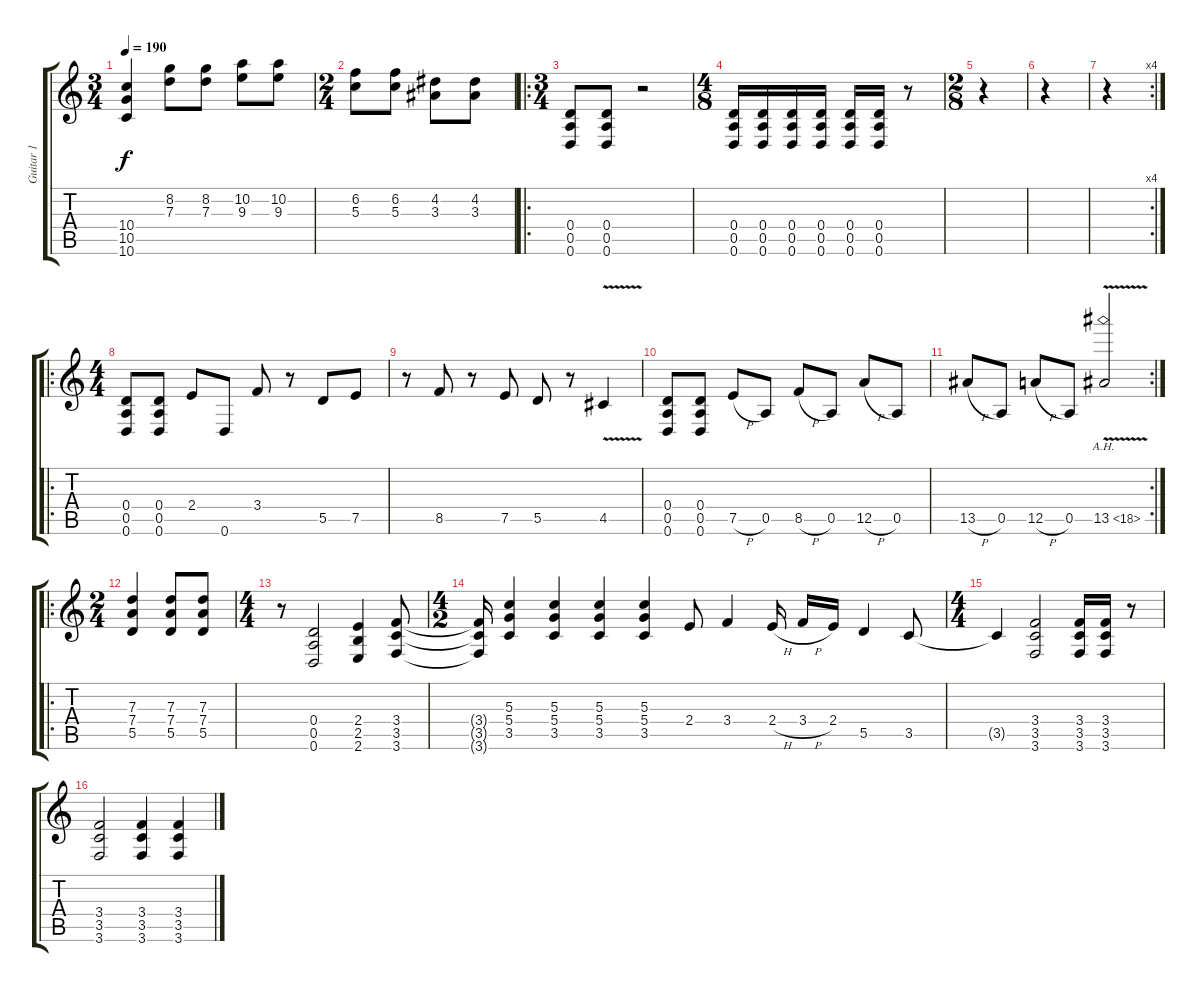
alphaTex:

\track ("Guitar 1" "Guitar 1") {instrument overdrivenguitar}
\staff {score tabs}
\tuning (E4 B3 G3 D3 A2 D2) {hide}
\ts (3 4)
\tempo 190
\clef g2
\ks c
(10.4 10.5 10.6).4{dy f} (8.2 7.3).8 (8.2 7.3).8 (10.2 9.3).8 (10.2 9.3).8 |
\ts (2 4)
(6.2 5.3).8 (6.2 5.3).8 (4.2 3.3).8 (4.2 3.3).8 |
\ro
\ts (3 4)
(0.4 0.5 0.6).8 (0.4 0.5 0.6).8 r.2 |
\ts (4 8)
(0.4 0.5 0.6).16 (0.4 0.5 0.6).16 (0.4 0.5 0.6).16 (0.4 0.5 0.6).16 (0.4 0.5 0.6).16 (0.4 0.5 0.6).16 r.8 |
\ts (2 8)
r.4 |
r.4 |
\rc 4
r.4 |
\ro
\ts (4 4)
(0.4 0.5 0.6).8 (0.4 0.5 0.6).8 2.4.8 0.6.8 3.4.8 r.8 5.5.8 7.5.8 |
r.8 8.5.8 r.8 7.5.8 5.5.8 r.8 4.5{v}.4 |
(0.4 0.5 0.6).8 (0.4 0.5 0.6).8 7.5{h}.8 0.5.8 8.5{h}.8 0.5.8 12.5{h}.8 0.5.8 |
\rc 2
13.5{h}.8 0.5.8 12.5{h}.8 0.5.8 13.5{ah 5 v}.2 |
\ro
\ts (2 4)
(7.3 7.4 5.5).4 (7.3 7.4 5.5).8 (7.3 7.4 5.5).8 |
\ts (4 4)
r.8 (0.4 0.5 0.6).2 (2.4 2.5 2.6).4 (3.4 3.5 3.6).8 |
\ts (4 2)
(3.4{t} 3.5{t} 3.6{t}).16 (5.3 5.4 3.5).4 (5.3 5.4 3.5).4 (5.3 5.4 3.5).4 (5.3 5.4 3.5).4 2.4.8 3.4.4 2.4{h}.16 3.4{h}.16 2.4.16 5.5.4 3.5.8 |
\ts (4 4)
3.5{t}.4 (3.4 3.5 3.6).2 (3.4 3.5 3.6).16 (3.4 3.5 3.6).16 r.8 |
(3.4 3.5 3.6).2 (3.4 3.5 3.6).4 (3.4 3.5 3.6).4
